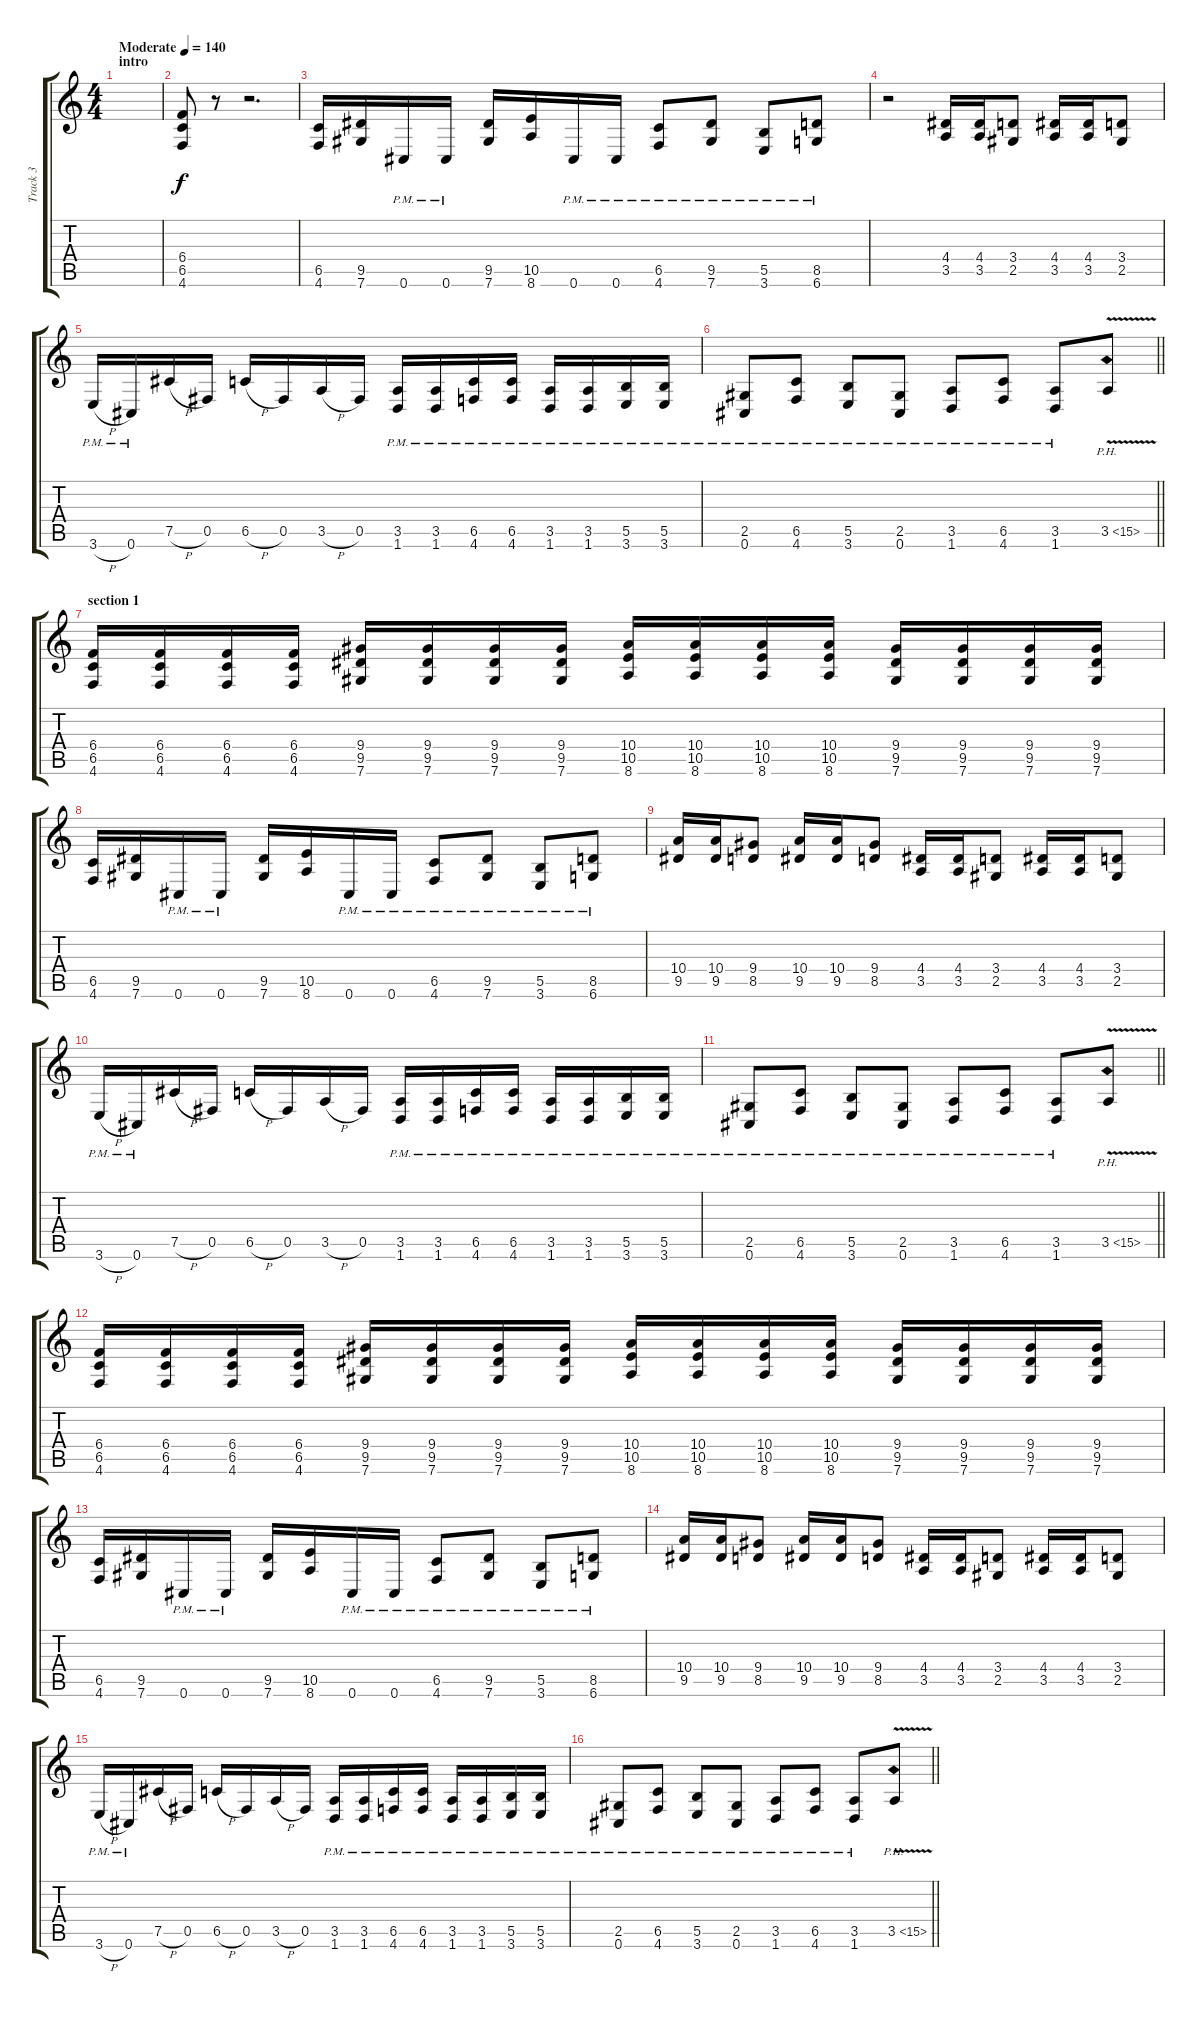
\track ("Track 3" "Track 3") {instrument distortionguitar}
\staff {score tabs}
\tuning (Db4 Ab3 E3 B2 Gb2 Db2) {hide}
\ts (4 4)
\section ("" "intro")
\tempo (140 "Moderate")
\clef g2
\ks c
|
(6.4 6.5 4.6).8 r.8 r.2{d} |
(6.5 4.6).16 (9.5 7.6).16 0.6{pm}.16 0.6{pm}.16 (9.5 7.6).16 (10.5 8.6).16 0.6{pm}.16 0.6{pm}.16 (6.5{pm} 4.6{pm}).8 (9.5{pm} 7.6{pm}).8 (5.5{pm} 3.6{pm}).8 (8.5{pm} 6.6{pm}).8 |
r.2 (4.4 3.5).16 (4.4 3.5).16 (3.4 2.5).8 (4.4 3.5).16 (4.4 3.5).16 (3.4 2.5).8 |
3.6{h pm}.16 0.6{pm}.16 7.5{h}.16 0.5.16 6.5{h}.16 0.5.16 3.5{h}.16 0.5.16 (3.5{pm} 1.6{pm}).16 (3.5{pm} 1.6{pm}).16 (6.5{pm} 4.6{pm}).16 (6.5{pm} 4.6{pm}).16 (3.5{pm} 1.6{pm}).16 (3.5{pm} 1.6{pm}).16 (5.5{pm} 3.6{pm}).16 (5.5{pm} 3.6{pm}).16 |
\barLineRight lightlight
(2.5{pm} 0.6{pm}).8 (6.5{pm} 4.6{pm}).8 (5.5{pm} 3.6{pm}).8 (2.5{pm} 0.6{pm}).8 (3.5{pm} 1.6{pm}).8 (6.5{pm} 4.6{pm}).8 (3.5{pm} 1.6{pm}).8 3.5{ph 12 v}.8 |
\section ("" "section 1")
(6.4 6.5 4.6).16 (6.4 6.5 4.6).16 (6.4 6.5 4.6).16 (6.4 6.5 4.6).16 (9.4 9.5 7.6).16 (9.4 9.5 7.6).16 (9.4 9.5 7.6).16 (9.4 9.5 7.6).16 (10.4 10.5 8.6).16 (10.4 10.5 8.6).16 (10.4 10.5 8.6).16 (10.4 10.5 8.6).16 (9.4 9.5 7.6).16 (9.4 9.5 7.6).16 (9.4 9.5 7.6).16 (9.4 9.5 7.6).16 |
(6.5 4.6).16 (9.5 7.6).16 0.6{pm}.16 0.6{pm}.16 (9.5 7.6).16 (10.5 8.6).16 0.6{pm}.16 0.6{pm}.16 (6.5{pm} 4.6{pm}).8 (9.5{pm} 7.6{pm}).8 (5.5{pm} 3.6{pm}).8 (8.5{pm} 6.6{pm}).8 |
(10.4 9.5).16 (10.4 9.5).16 (9.4 8.5).8 (10.4 9.5).16 (10.4 9.5).16 (9.4 8.5).8 (4.4 3.5).16 (4.4 3.5).16 (3.4 2.5).8 (4.4 3.5).16 (4.4 3.5).16 (3.4 2.5).8 |
3.6{h pm}.16 0.6{pm}.16 7.5{h}.16 0.5.16 6.5{h}.16 0.5.16 3.5{h}.16 0.5.16 (3.5{pm} 1.6{pm}).16 (3.5{pm} 1.6{pm}).16 (6.5{pm} 4.6{pm}).16 (6.5{pm} 4.6{pm}).16 (3.5{pm} 1.6{pm}).16 (3.5{pm} 1.6{pm}).16 (5.5{pm} 3.6{pm}).16 (5.5{pm} 3.6{pm}).16 |
\barLineRight lightlight
(2.5{pm} 0.6{pm}).8 (6.5{pm} 4.6{pm}).8 (5.5{pm} 3.6{pm}).8 (2.5{pm} 0.6{pm}).8 (3.5{pm} 1.6{pm}).8 (6.5{pm} 4.6{pm}).8 (3.5{pm} 1.6{pm}).8 3.5{ph 12 v}.8 |
(6.4 6.5 4.6).16 (6.4 6.5 4.6).16 (6.4 6.5 4.6).16 (6.4 6.5 4.6).16 (9.4 9.5 7.6).16 (9.4 9.5 7.6).16 (9.4 9.5 7.6).16 (9.4 9.5 7.6).16 (10.4 10.5 8.6).16 (10.4 10.5 8.6).16 (10.4 10.5 8.6).16 (10.4 10.5 8.6).16 (9.4 9.5 7.6).16 (9.4 9.5 7.6).16 (9.4 9.5 7.6).16 (9.4 9.5 7.6).16 |
(6.5 4.6).16 (9.5 7.6).16 0.6{pm}.16 0.6{pm}.16 (9.5 7.6).16 (10.5 8.6).16 0.6{pm}.16 0.6{pm}.16 (6.5{pm} 4.6{pm}).8 (9.5{pm} 7.6{pm}).8 (5.5{pm} 3.6{pm}).8 (8.5{pm} 6.6{pm}).8 |
(10.4 9.5).16 (10.4 9.5).16 (9.4 8.5).8 (10.4 9.5).16 (10.4 9.5).16 (9.4 8.5).8 (4.4 3.5).16 (4.4 3.5).16 (3.4 2.5).8 (4.4 3.5).16 (4.4 3.5).16 (3.4 2.5).8 |
3.6{h pm}.16 0.6{pm}.16 7.5{h}.16 0.5.16 6.5{h}.16 0.5.16 3.5{h}.16 0.5.16 (3.5{pm} 1.6{pm}).16 (3.5{pm} 1.6{pm}).16 (6.5{pm} 4.6{pm}).16 (6.5{pm} 4.6{pm}).16 (3.5{pm} 1.6{pm}).16 (3.5{pm} 1.6{pm}).16 (5.5{pm} 3.6{pm}).16 (5.5{pm} 3.6{pm}).16 |
\barLineRight lightlight
(2.5{pm} 0.6{pm}).8 (6.5{pm} 4.6{pm}).8 (5.5{pm} 3.6{pm}).8 (2.5{pm} 0.6{pm}).8 (3.5{pm} 1.6{pm}).8 (6.5{pm} 4.6{pm}).8 (3.5{pm} 1.6{pm}).8 3.5{ph 12 v}.8
